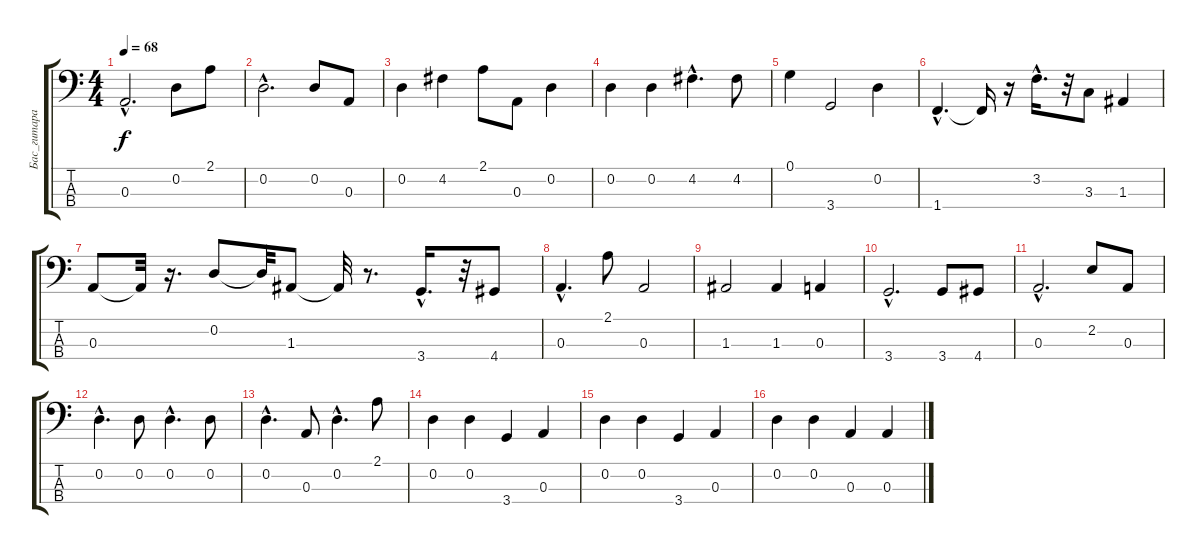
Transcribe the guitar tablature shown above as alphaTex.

\track ("Бас_гитара" "Бас_гитара") {instrument electricbassfinger}
\staff {score tabs}
\tuning (G2 D2 A1 E1) {hide}
\ts (4 4)
\tempo 68
\clef f4
\ks c
0.3{hac}.2{d dy f} 0.2.8 2.1.8 |
0.2{hac}.2{d} 0.2.8 0.3.8 |
0.2.4 4.2.4 2.1.8 0.3.8 0.2.4 |
0.2.4 0.2.4 4.2{hac}.4{d} 4.2.8 |
0.1.4 3.4.2 0.2.4 |
1.4{hac}.4{d} 1.4{t}.16 r.16 3.2{hac}.16{d} r.32 3.3.8 1.3.4 |
0.3.8 0.3{t}.32 r.16{d} 0.2.8 0.2{t}.32 1.3.8 1.3{t}.32 r.8{d} 3.4{hac}.16{d} r.32 4.4.8 |
0.3{hac}.4{d} 2.1.8 0.3.2 |
1.3.2 1.3.4 0.3.4 |
3.4{hac}.2{d} 3.4.8 4.4.8 |
0.3{hac}.2{d} 2.2.8 0.3.8 |
0.2{hac}.4{d} 0.2.8 0.2{hac}.4{d} 0.2.8 |
0.2{hac}.4{d} 0.3.8 0.2{hac}.4{d} 2.1.8 |
0.2.4 0.2.4 3.4.4 0.3.4 |
0.2.4 0.2.4 3.4.4 0.3.4 |
0.2.4 0.2.4 0.3.4 0.3.4
